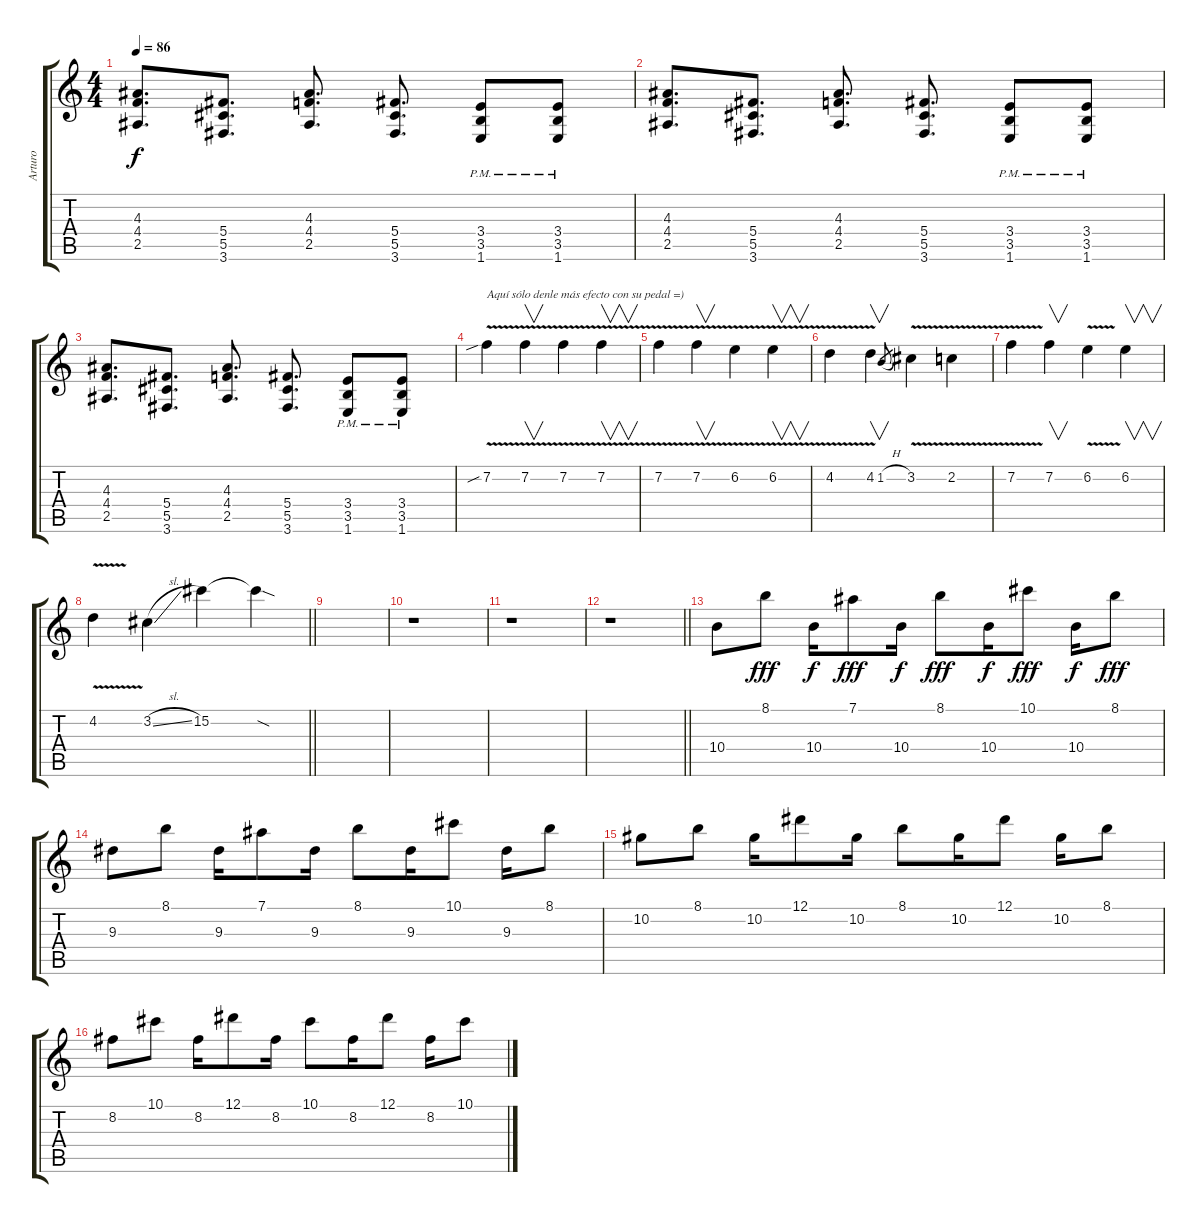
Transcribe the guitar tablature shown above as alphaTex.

\track ("Arturo" "Arturo") {instrument overdrivenguitar}
\staff {score tabs}
\tuning (Eb4 Bb3 Gb3 Db3 Ab2 Eb2) {hide}
\ts (4 4)
\tempo 86
\clef g2
\ks c
(4.3 4.4 2.5).8{d dy f volume 15} (5.4 5.5 3.6).8{d} (4.3 4.4 2.5).8{d} (5.4 5.5 3.6).8{d} (3.4{pm} 3.5{pm} 1.6{pm}).8 (3.4{pm} 3.5{pm} 1.6{pm}).8 |
(4.3 4.4 2.5).8{d} (5.4 5.5 3.6).8{d} (4.3 4.4 2.5).8{d} (5.4 5.5 3.6).8{d} (3.4{pm} 3.5{pm} 1.6{pm}).8 (3.4{pm} 3.5{pm} 1.6{pm}).8 |
(4.3 4.4 2.5).8{d} (5.4 5.5 3.6).8{d} (4.3 4.4 2.5).8{d} (5.4 5.5 3.6).8{d} (3.4{pm} 3.5{pm} 1.6{pm}).8 (3.4{pm} 3.5{pm} 1.6{pm}).8 |
7.2{v sib}.4{txt "Aquí sólo denle más efecto con su pedal =)" volume 16 balance 0 instrument distortionguitar} 7.2{v}.4{v} 7.2{v}.4 7.2{v}.4{v} |
7.2{v}.4 7.2{v}.4{v} 6.2{v}.4 6.2{v}.4{v} |
4.2{v}.4 4.2{v}.4{v} 1.2{h}.8{gr} 3.2{v}.4 2.2{v}.4 |
7.2{v}.4 7.2.4{v} 6.2{v}.4 6.2.4{v} |
\barLineRight lightlight
4.2{v}.4 3.2{sl}.4 15.2.4 15.2{sod t}.4 |
|
r.1 |
r.1 |
\barLineRight lightlight
r.1 |
10.4.8{volume 14} 8.1.8{dy fff} 10.4.16{dy f} 7.1.8{dy fff} 10.4.16{dy f} 8.1.8{dy fff} 10.4.16{dy f} 10.1.8{dy fff} 10.4.16{dy f} 8.1.8{dy fff} |
9.3.8 8.1.8 9.3.16 7.1.8 9.3.16 8.1.8 9.3.16 10.1.8 9.3.16 8.1.8 |
10.2.8 8.1.8 10.2.16 12.1.8 10.2.16 8.1.8 10.2.16 12.1.8 10.2.16 8.1.8 |
8.2.8 10.1.8 8.2.16 12.1.8 8.2.16 10.1.8 8.2.16 12.1.8 8.2.16 10.1.8
